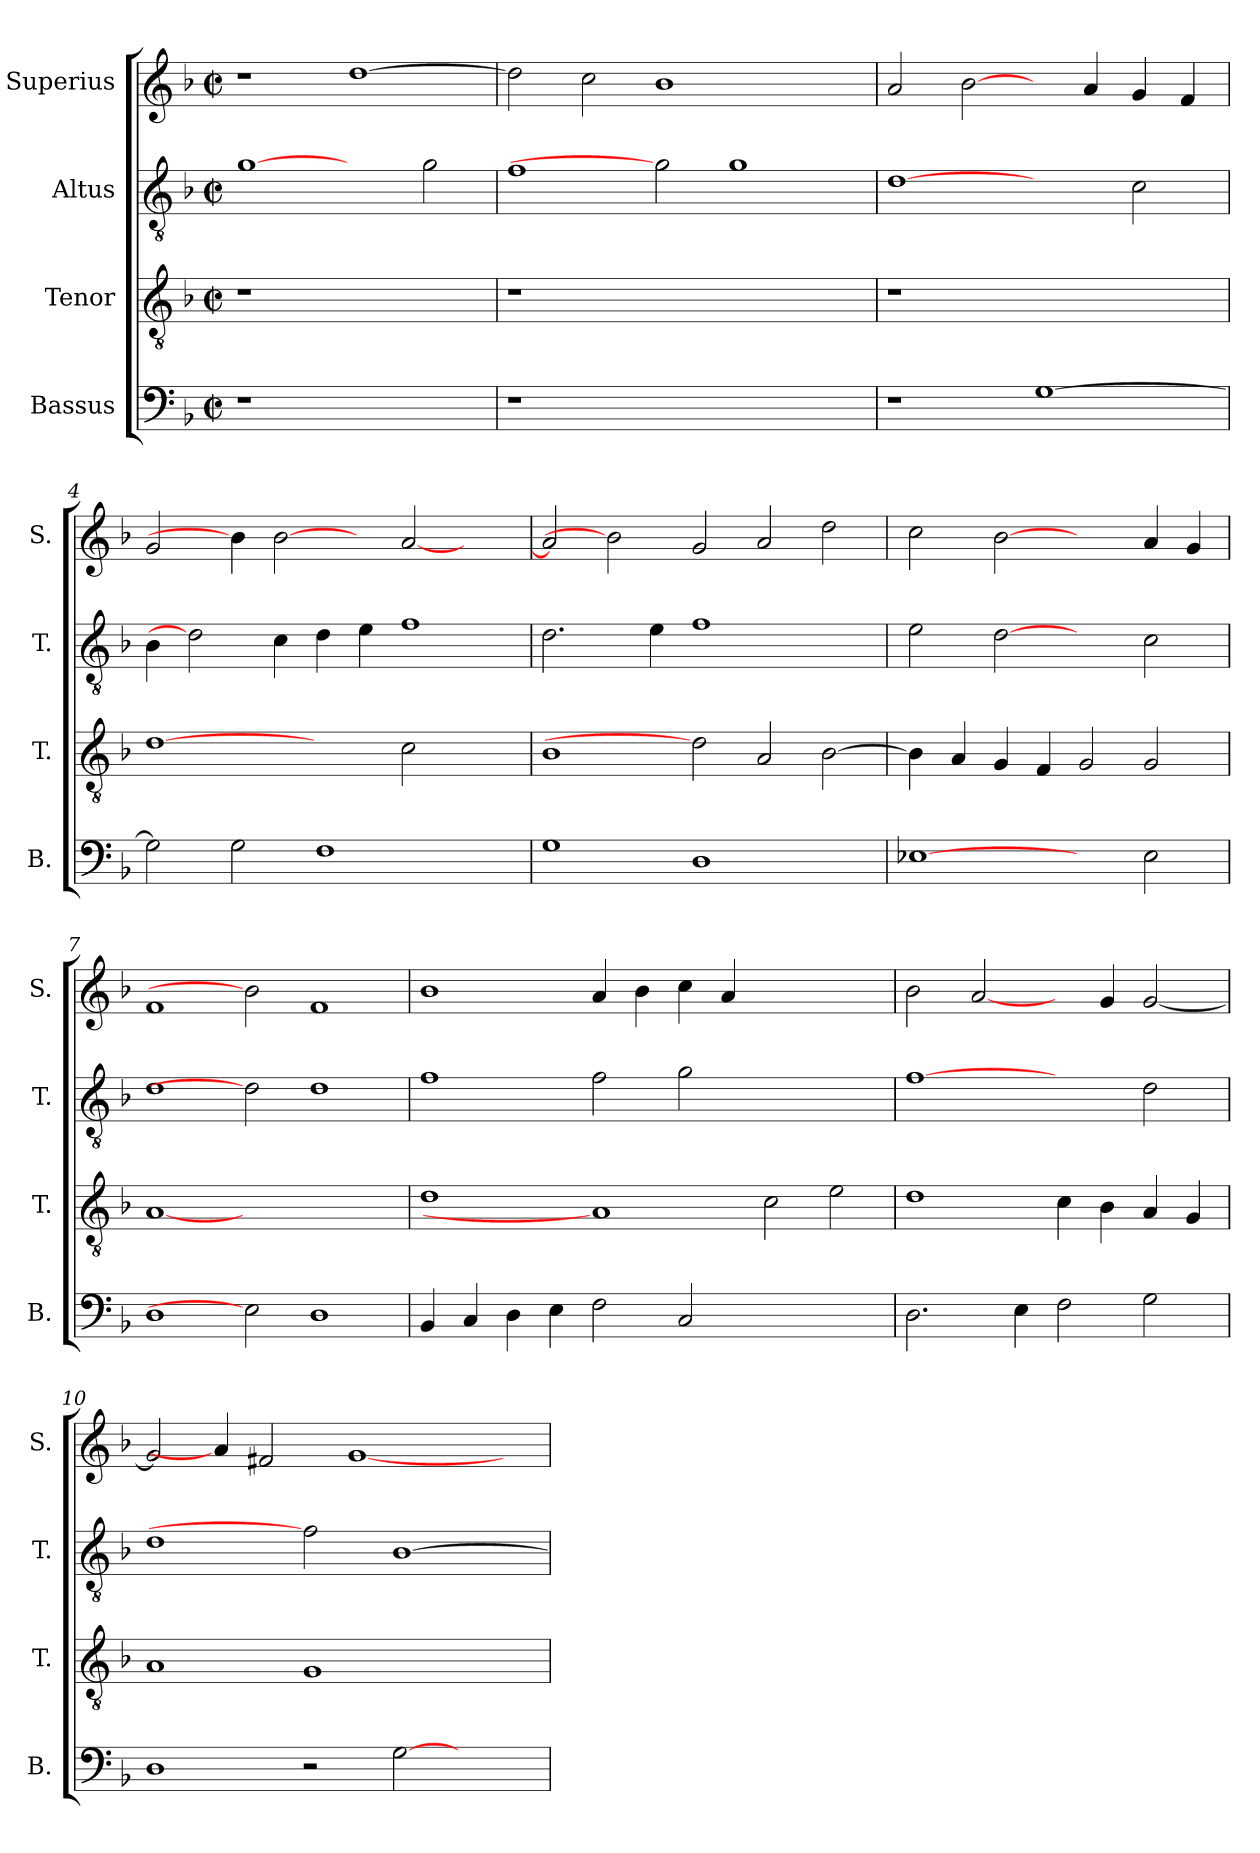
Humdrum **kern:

**kern	**kern	**kern	**kern
*part4	*part3	*part2	*part1
*staff4	*staff3	*staff2	*staff1
*I"Bassus	*I"Tenor	*I"Altus	*I"Superius
*I'B.	*I'T.	*I'T.	*I'S.
!!LO:PB:g=z
*clefF4	*clefGv2	*clefGv2	*clefG2
*	*ITrd7c12	*ITrd7c12	*
*k[b-]	*k[b-]	*k[b-]	*k[b-]
*F:	*F:	*F:	*F:
*M2/2	*M2/2	*M2/2	*M2/2
*met(c|)	*met(c|)	*met(c|)	*met(c|)
=1	=1	=1	=1
!LO:N:vis=1	!LO:N:vis=1	!	!
1r	1r	[1Gi	1r
1ryy	1ryy	2ryy	[>1ddi
.	.	2Gi\	.
=2	=2	=2	=2
!LO:N:vis=1	!LO:N:vis=1	!	!
1r	1r	1Fi	2ddi\]
.	.	.	2cci\
1.ryy	1.ryy	2Gi]	1b-i
.	.	1Gi	.
.	.	.	2ryy
=3	=3	=3	=3
!	!LO:N:vis=1	!	!
1r	1r	[1Di	2ai/
.	.	.	[2b-i\
[>1Gi	1ryy	2ryy	4ryy
.	.	.	4ai/
.	.	2Ci\	4gi/
.	.	.	4fi/
=4	=4	=4	=4
2Gi\]	[1Di	4BB-i\	2gi/
.	.	2Di]	.
2Gi\	.	.	4b-i\]
.	.	4Ci\	[2b-i
1Fi	2ryy	4Di\	.
.	.	4Ei\	4ryy
.	2Ci\	1Fi	[<2ai/
2ryy	2ryy	.	2ryy
=5	=5	=5	=5
1Gi	1BB-i	2.Di\	2ai/]
.	.	.	2b-i]
.	.	4Ei\	.
1Di	2Di]	1Fi	2gi/
.	2AAi/	.	2ai/
2ryy	[>2BB-i\	2ryy	2ddi\
!!LO:LB:g=z
=6	=6	=6	=6
[1E-Xi	4BB-i\]	2Ei\	2cci\
.	4AAi/	.	.
.	4GGi/	[2Di	[2b-i
.	4FFi/	.	.
2ryy	2GGi/	2ryy	2ryy
2E-i\	2GGi/	2Ci\	4ai/
.	.	.	4gi/
=7	=7	=7	=7
1Di	[1AAi	1Di	1fi
2E-i]	1.ryy	2Di]	2b-i]
1Di	.	1Di	1fi
=8	=8	=8	=8
4BB-i/	1Di	1Fi	1b-i
4Ci/	.	.	.
4Di\	.	.	.
4Ei\	.	.	.
2Fi\	1AAi]	2Fi\	4ai/
.	.	.	4b-i\
2Ci/	.	2Gi\	4cci\
.	.	.	4ai/
1ryy	2Ci\	1ryy	1ryy
.	2Ei\	.	.
=9	=9	=9	=9
2.Di\	1Di	[1Fi	2b-i\
.	.	.	[2ai/
4Ei\	.	.	.
2Fi\	4Ci\	2ryy	4ryy
.	4BB-i\	.	4gi/
2Gi\	4AAi/	2Di\	[<2gi/
.	4GGi/	.	.
=10	=10	=10	=10
1Di	1AAi	1Di	2gi/]
.	.	.	4ai/]
.	.	.	2f#Xi/
2r	1GGi	2Fi]	.
.	.	.	[<1gi
[>2Gi\	.	[>1BB-i	.
2ryy	2ryy	.	.
.	.	.	4ryy
=	=	=	=
*-	*-	*-	*-
